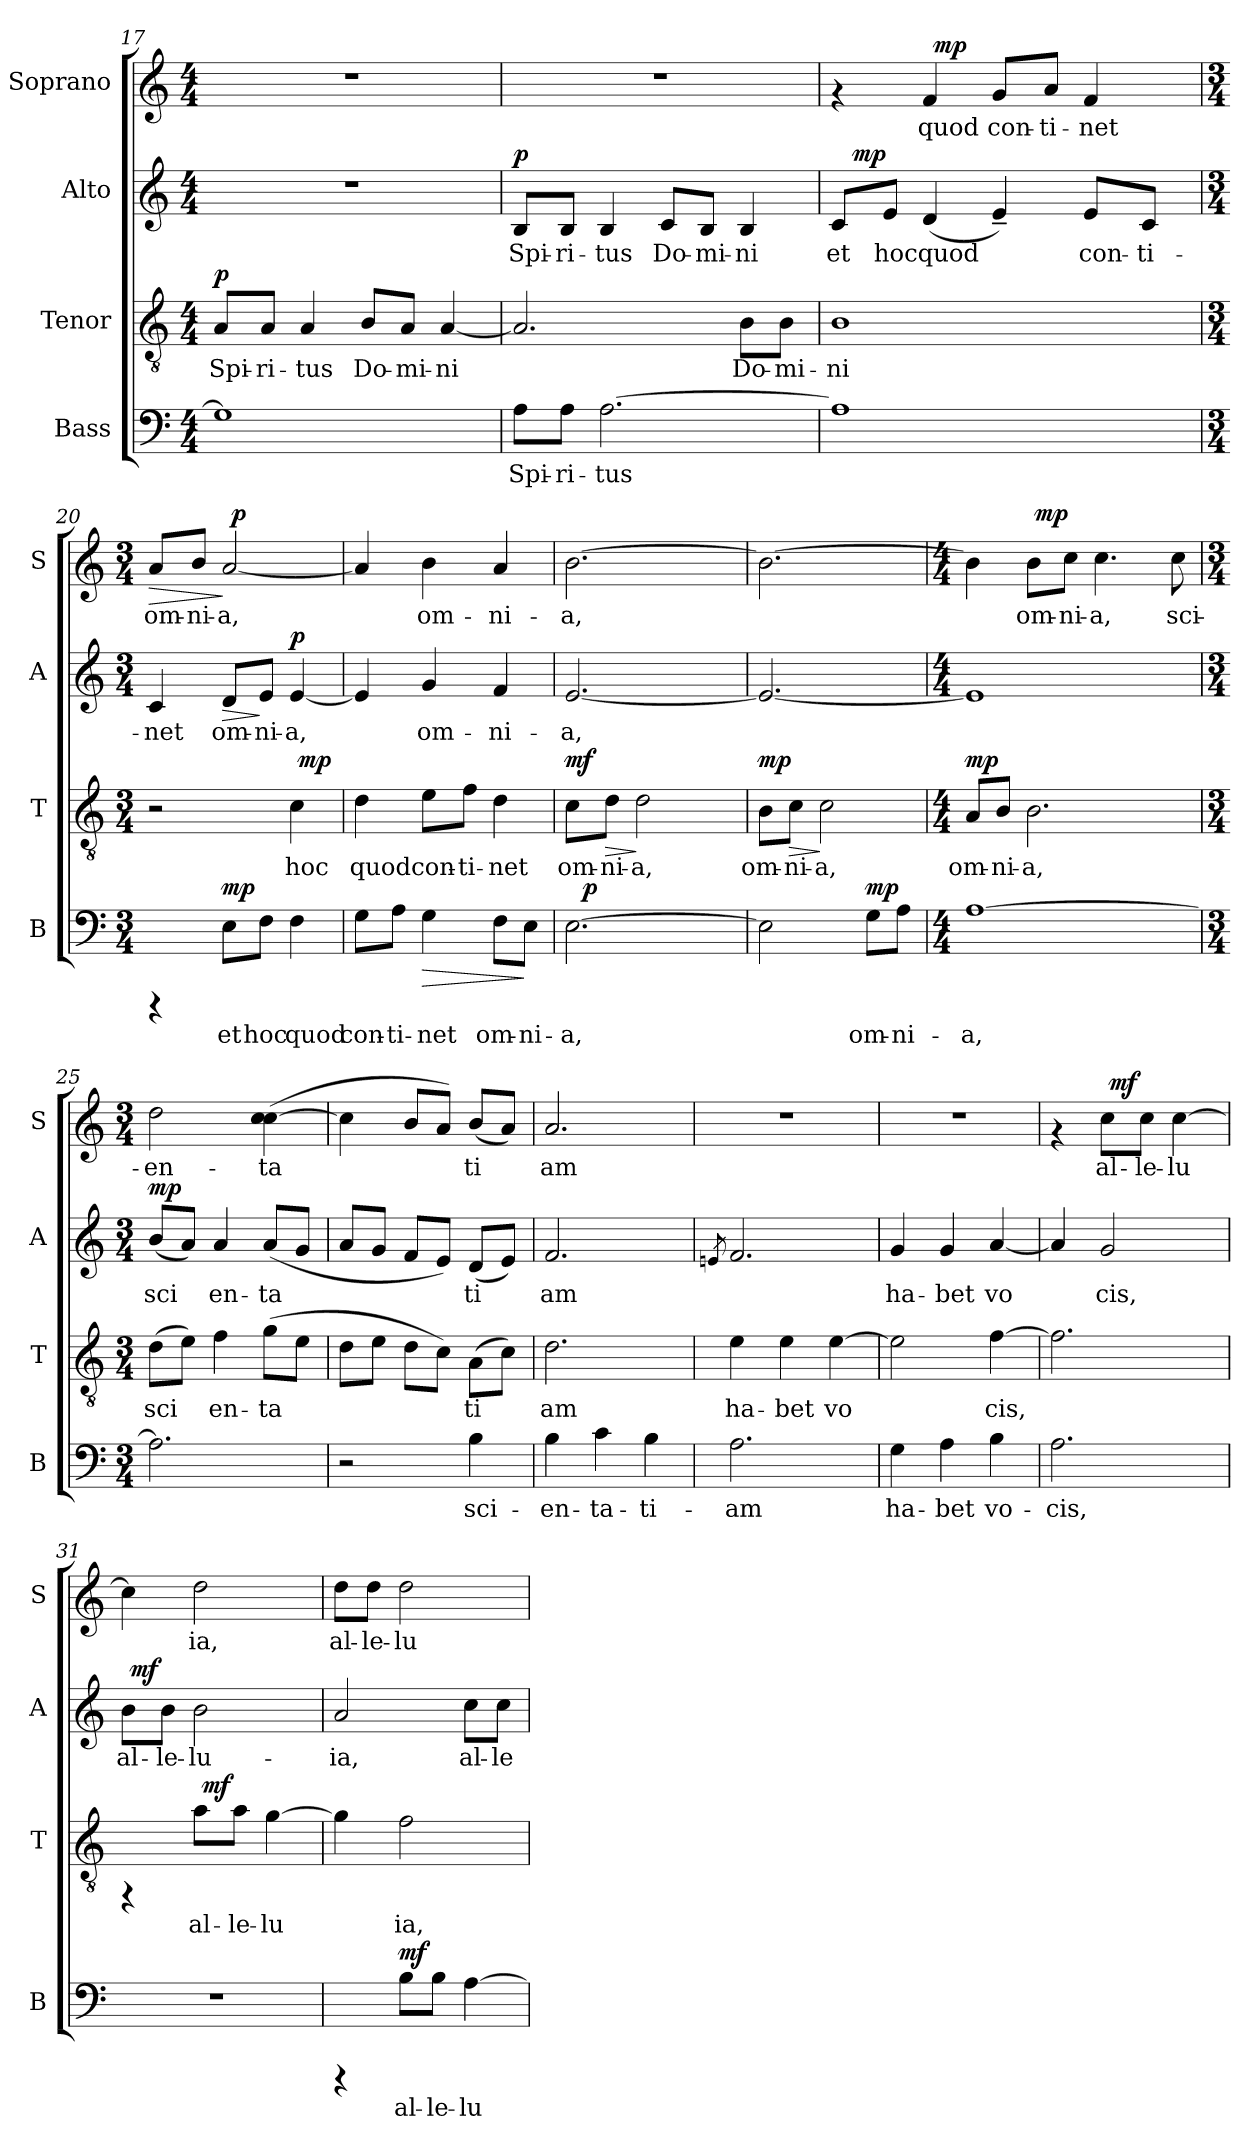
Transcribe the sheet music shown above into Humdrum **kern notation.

**kern	**text	**dynam	**kern	**text	**dynam	**kern	**text	**dynam	**kern	**text	**dynam
*part4	*part4	*part4	*part3	*part3	*part3	*part2	*part2	*part2	*part1	*part1	*part1
*staff4	*staff4	*staff4	*staff3	*staff3	*staff3	*staff2	*staff2	*staff2	*staff1	*staff1	*staff1
*I"Bass	*	*	*I"Tenor	*	*	*I"Alto	*	*	*I"Soprano	*	*
*I'B	*	*	*I'T	*	*	*I'A	*	*	*I'S	*	*
!!LO:LB:g=z
*clefF4	*	*	*clefGv2	*	*	*clefG2	*	*	*clefG2	*	*
*k[]	*	*	*k[]	*	*	*k[]	*	*	*k[]	*	*
*C:	*	*	*C:	*	*	*C:	*	*	*C:	*	*
*M4/4	*	*	*M4/4	*	*	*M4/4	*	*	*M4/4	*	*
=17	=17	=17	=17	=17	=17	=17	=17	=17	=17	=17	=17
!	!LO:LY:b	!	!	!LO:LY:b	!LO:DY:a	!	!	!	!	!	!
1G]	.	.	8A/L	Spi-	p	1r	.	.	1r	.	.
!	!	!	!	!LO:LY:b	!	!	!	!	!	!	!
.	.	.	8A/J	-ri-	.	.	.	.	.	.	.
!	!	!	!	!LO:LY:b	!	!	!	!	!	!	!
.	.	.	4A/	-tus	.	.	.	.	.	.	.
!	!	!	!	!LO:LY:b	!	!	!	!	!	!	!
.	.	.	8B/L	Do-	.	.	.	.	.	.	.
!	!	!	!	!LO:LY:b	!	!	!	!	!	!	!
.	.	.	8A/J	-mi-	.	.	.	.	.	.	.
!	!	!	!	!LO:LY:b	!	!	!	!	!	!	!
.	.	.	[<4A/	-ni	.	.	.	.	.	.	.
=18	=18	=18	=18	=18	=18	=18	=18	=18	=18	=18	=18
!	!LO:LY:b	!	!	!LO:LY:b	!	!	!LO:LY:b	!LO:DY:a	!	!	!
8A\L	Spi-	.	2.A/]	.	.	8B/L	Spi-	p	1r	.	.
!	!LO:LY:b	!	!	!	!	!	!LO:LY:b	!	!	!	!
8A\J	-ri-	.	.	.	.	8B/J	-ri-	.	.	.	.
!	!LO:LY:b	!	!	!	!	!	!LO:LY:b	!	!	!	!
[>2.A\	-tus	.	.	.	.	4B/	-tus	.	.	.	.
!	!	!	!	!	!	!	!LO:LY:b	!	!	!	!
.	.	.	.	.	.	8c/L	Do-	.	.	.	.
!	!	!	!	!	!	!	!LO:LY:b	!	!	!	!
.	.	.	.	.	.	8B/J	-mi-	.	.	.	.
!	!	!	!	!LO:LY:b	!	!	!LO:LY:b	!	!	!	!
.	.	.	8B\L	Do-	.	4B/	-ni	.	.	.	.
!	!	!	!	!LO:LY:b	!	!	!	!	!	!	!
.	.	.	8B\J	-mi-	.	.	.	.	.	.	.
=19	=19	=19	=19	=19	=19	=19	=19	=19	=19	=19	=19
!	!LO:LY:b	!	!	!LO:LY:b	!	!	!LO:LY:b	!	!	!	!
*	*	*	*	*	*	*^	*	*	*^	*	*
1A]	.	.	1B	-ni	.	8c/L	32.ryy	et	.	4rf	4ryy	.	.
!	!	!	!	!	!	!	!	!	!LO:DY:a	!	!	!	!
.	.	.	.	.	.	.	2ryy	.	mp	.	.	.	.
!	!	!	!	!	!	!	!	!LO:LY:b	!	!	!	!	!
.	.	.	.	.	.	8e/J	.	hoc	.	.	.	.	.
!	!	!	!	!	!	!	!	!LO:LY:b	!	!	!	!LO:LY:b:cj	!
.	.	.	.	.	.	(<4d/	.	quod	.	4f/	64ryy	quod	.
!	!	!	!	!	!	!	!	!	!	!	!	!	!LO:DY:a
.	.	.	.	.	.	.	.	.	.	.	2ryy	.	mp
!	!	!	!	!	!	!	!	!LO:LY:b	!	!	!	!LO:LY:b:cj	!
.	.	.	.	.	.	4e~</)	.	.	.	8g/L	.	con-	.
.	.	.	.	.	.	.	4ryy	.	.	.	.	.	.
!	!	!	!	!	!	!	!	!	!	!	!	!LO:LY:b:cj	!
.	.	.	.	.	.	.	.	.	.	8a/J	.	-ti-	.
!	!	!	!	!	!	!	!	!LO:LY:b	!	!	!	!LO:LY:b:cj	!
.	.	.	.	.	.	8e/L	.	con-	.	4f/	.	-net	.
.	.	.	.	.	.	.	.	.	.	.	8...ryy	.	.
.	.	.	.	.	.	.	8ryy	.	.	.	.	.	.
!	!	!	!	!	!	!	!	!LO:LY:b	!	!	!	!	!
.	.	.	.	.	.	8c/J	.	-ti-	.	.	.	.	.
.	.	.	.	.	.	.	16ryy	.	.	.	.	.	.
.	.	.	.	.	.	.	64ryy	.	.	.	.	.	.
*	*	*	*	*	*	*v	*v	*	*	*	*	*	*
=20	=20	=20	=20	=20	=20	=20	=20	=20	=20	=20	=20	=20
*M3/4	*	*	*M3/4	*	*	*M3/4	*	*	*M3/4	*	*	*
*	*	*	*	*	*	*^	*	*	*	*	*	*
!	!	!	!	!	!	!	!	!LO:LY:b	!	!	!	!LO:LY:b:cj	!LO:HP:b
*	*	*	*^	*	*	*v	*v	*	*	*	*	*	*
4rCCC	.	.	2r	2ryy	.	.	4c/	-net	.	8a/L	4ryy	om-	>
!	!	!	!	!	!	!	!	!	!	!	!	!LO:LY:b:cj	!
.	.	.	.	.	.	.	.	.	.	8b/J	.	-ni-	.
!	!LO:LY:b	!LO:DY:a	!	!	!	!	!	!LO:LY:b	!LO:HP:b	!	!	!LO:LY:b:cj	!
8E\L	et	mp	.	.	.	.	8d/L	om-	>	[<2a/	64ryy	-a,	]
!	!	!	!	!	!	!	!	!	!	!	!	!	!LO:DY:a
.	.	.	.	.	.	.	.	.	.	.	4ryy	.	p
!	!LO:LY:b	!	!	!	!	!	!	!LO:LY:b	!	!	!	!	!
8F\J	hoc	.	.	.	.	.	8e/J	-ni-	]	.	.	.	.
!	!LO:LY:b	!	!	!	!LO:LY:b	!	!	!LO:LY:b	!LO:DY:a	!	!	!	!
4F\	quod	.	4c\	64ryy	hoc	.	[<4e/	-a,	p	.	.	.	.
!	!	!	!	!	!	!LO:DY:a	!	!	!	!	!	!	!
.	.	.	.	8...ryy	.	mp	.	.	.	.	8...ryy	.	.
=21	=21	=21	=21	=21	=21	=21	=21	=21	=21	=21	=21	=21	=21
!	!LO:LY:b	!	!	!	!LO:LY:b	!	!	!LO:LY:b	!	!	!	!LO:LY:b:cj	!
*	*	*	*v	*v	*	*	*	*	*	*v	*v	*	*
8G\L	con-	.	4d\	quod	.	4e/]	.	.	4a/]	.	.
!	!LO:LY:b	!	!	!	!	!	!	!	!	!	!
8A\J	-ti-	.	.	.	.	.	.	.	.	.	.
!	!LO:LY:b	!LO:HP:b	!	!LO:LY:b	!	!	!LO:LY:b	!	!	!LO:LY:b:cj	!
4G\	-net	>	8e\L	con-	.	4g/	om-	.	4b\	om-	.
!	!	!	!	!LO:LY:b	!	!	!	!	!	!	!
.	.	.	8f\J	-ti-	.	.	.	.	.	.	.
!	!LO:LY:b	!	!	!LO:LY:b	!	!	!LO:LY:b	!	!	!LO:LY:b:cj	!
8F\L	om-	.	4d\	-net	.	4f/	-ni-	.	4a/	-ni-	.
!	!LO:LY:b	!	!	!	!	!	!	!	!	!	!
8E\J	-ni-	]	.	.	.	.	.	.	.	.	.
!!LO:PB:g=z
=22	=22	=22	=22	=22	=22	=22	=22	=22	=22	=22	=22
!	!LO:LY:b	!	!	!LO:LY:b	!LO:DY:a	!	!LO:LY:b	!	!	!LO:LY:b:cj	!
*^	*	*	*	*	*	*	*	*	*	*	*
[>2.E\	32.ryy	-a,	.	8c\L	om-	mf	[<2.e/	-a,	.	[>2.b\	-a,	.
!	!	!	!LO:DY:a	!	!	!	!	!	!	!	!	!
.	2ryy	.	p	.	.	.	.	.	.	.	.	.
!	!	!	!	!	!LO:LY:b	!LO:HP:b	!	!	!	!	!	!
.	.	.	.	8d\J	-ni-	>	.	.	.	.	.	.
!	!	!	!	!	!LO:LY:b	!	!	!	!	!	!	!
.	.	.	.	2d\	-a,	]	.	.	.	.	.	.
.	8ryy	.	.	.	.	.	.	.	.	.	.	.
.	16ryy	.	.	.	.	.	.	.	.	.	.	.
.	64ryy	.	.	.	.	.	.	.	.	.	.	.
=23	=23	=23	=23	=23	=23	=23	=23	=23	=23	=23	=23	=23
!	!	!LO:LY:b	!	!	!LO:LY:b	!LO:DY:a	!	!LO:LY:b	!	!	!LO:LY:b:cj	!
*v	*v	*	*	*	*	*	*	*	*	*	*	*
2E\]	.	.	8B\L	om-	mp	2.e/_<	.	.	2.b\_>	.	.
!	!	!	!	!LO:LY:b	!LO:HP:b	!	!	!	!	!	!
.	.	.	8c\J	-ni-	>	.	.	.	.	.	.
!	!	!	!	!LO:LY:b	!	!	!	!	!	!	!
.	.	.	2c\	-a,	]	.	.	.	.	.	.
!	!LO:LY:b	!LO:DY:a	!	!	!	!	!	!	!	!	!
8G\L	om-	mp	.	.	.	.	.	.	.	.	.
!	!LO:LY:b	!	!	!	!	!	!	!	!	!	!
8A\J	-ni-	.	.	.	.	.	.	.	.	.	.
=24	=24	=24	=24	=24	=24	=24	=24	=24	=24	=24	=24
*M4/4	*	*	*M4/4	*	*	*M4/4	*	*	*M4/4	*	*
!	!LO:LY:b	!	!	!LO:LY:b	!LO:DY:a	!	!LO:LY:b	!	!	!LO:LY:b:cj	!
*	*	*	*	*	*	*	*	*	*^	*	*
[>1A	-a,	.	8A/L	om-	mp	1e]	.	.	4b\]	4ryy	.	.
!	!	!	!	!LO:LY:b	!	!	!	!	!	!	!	!
.	.	.	8B/J	-ni-	.	.	.	.	.	.	.	.
!	!	!	!	!LO:LY:b	!	!	!	!	!	!	!LO:LY:b:cj	!
.	.	.	2.B\	-a,	.	.	.	.	8b\L	64ryy	om-	.
!	!	!	!	!	!	!	!	!	!	!	!	!LO:DY:a
.	.	.	.	.	.	.	.	.	.	2ryy	.	mp
!	!	!	!	!	!	!	!	!	!	!	!LO:LY:b:cj	!
.	.	.	.	.	.	.	.	.	8cc\J	.	-ni-	.
!	!	!	!	!	!	!	!	!	!	!	!LO:LY:b:cj	!
.	.	.	.	.	.	.	.	.	4.cc\	.	-a,	.
.	.	.	.	.	.	.	.	.	.	8...ryy	.	.
!	!	!	!	!	!	!	!	!	!	!	!LO:LY:b:cj	!
.	.	.	.	.	.	.	.	.	8cc\	.	sci-	.
*	*	*	*	*	*	*	*	*	*v	*v	*	*
=25	=25	=25	=25	=25	=25	=25	=25	=25	=25	=25	=25
*M3/4	*	*	*M3/4	*	*	*M3/4	*	*	*M3/4	*	*
*	*	*	*	*	*	*	*	*	*^	*	*
!	!LO:LY:b	!	!	!LO:LY:b	!	!	!LO:LY:b	!LO:DY:a	!	!	!LO:LY:b:cj	!
*	*	*	*	*	*	*	*	*	*v	*v	*	*
2.A\]	.	.	(>8d\L	sci-	.	(<8b/L	sci-	mp	2dd\	-en-	.
!	!	!	!	!LO:LY:b	!	!	!LO:LY:b	!	!	!	!
.	.	.	8e\J)	--	.	8a/J)	--	.	.	.	.
!	!	!	!	!LO:LY:b	!	!	!LO:LY:b	!	!	!	!
.	.	.	4f\	-en-	.	4a/	-en-	.	.	.	.
!	!	!	!	!LO:LY:b	!	!	!LO:LY:b	!	!	!LO:LY:b:cj	!
.	.	.	(>8g\L	-ta-	.	(<8a/L	-ta-	.	(>4cc\ [>4cc\	-ta-	.
!	!	!	!	!LO:LY:b	!	!	!LO:LY:b	!	!	!	!
.	.	.	8e\J	--	.	8g/J	--	.	.	.	.
=26	=26	=26	=26	=26	=26	=26	=26	=26	=26	=26	=26
!	!	!	!	!LO:LY:b	!	!	!LO:LY:b	!	!	!LO:LY:b:cj	!
2r	.	.	8d\L	--	.	8a/L	--	.	4cc\]	--	.
!	!	!	!	!LO:LY:b	!	!	!LO:LY:b	!	!	!	!
.	.	.	8e\J	--	.	8g/J	--	.	.	.	.
!	!	!	!	!LO:LY:b	!	!	!LO:LY:b	!	!	!LO:LY:b:cj	!
.	.	.	8d\L	--	.	8f/L	--	.	8b/L	--	.
!	!	!	!	!LO:LY:b	!	!	!LO:LY:b	!	!	!LO:LY:b:cj	!
.	.	.	8c\J)	--	.	8e/J)	--	.	8a/J)	--	.
!	!LO:LY:b	!	!	!LO:LY:b	!	!	!LO:LY:b	!	!	!LO:LY:b:cj	!
4B\	sci-	.	(>8A\L	-ti-	.	(<8d/L	-ti-	.	(<8b/L	-ti-	.
!	!	!	!	!LO:LY:b	!	!	!LO:LY:b	!	!	!LO:LY:b:cj	!
.	.	.	8c\J)	--	.	8e/J)	--	.	8a/J)	--	.
=27	=27	=27	=27	=27	=27	=27	=27	=27	=27	=27	=27
!	!LO:LY:b	!	!	!LO:LY:b	!	!	!LO:LY:b	!	!	!LO:LY:b:cj	!
4B\	-en-	.	2.d\	-am	.	2.f/	-am	.	2.a/	-am	.
!	!LO:LY:b	!	!	!	!	!	!	!	!	!	!
4c\	-ta-	.	.	.	.	.	.	.	.	.	.
!	!LO:LY:b	!	!	!	!	!	!	!	!	!	!
4B\	-ti-	.	.	.	.	.	.	.	.	.	.
!!LO:PB:g=z
=28	=28	=28	=28	=28	=28	=28	=28	=28	=28	=28	=28
.	.	.	.	.	.	8qen/	.	.	.	.	.
!	!LO:LY:b	!	!	!LO:LY:b	!	!	!LO:LY:b	!	!	!	!
2.A\	-am	.	4e\	ha-	.	2.f/	.	.	2.r	.	.
!	!	!	!	!LO:LY:b	!	!	!	!	!	!	!
.	.	.	4e\	-bet	.	.	.	.	.	.	.
!	!	!	!	!LO:LY:b	!	!	!	!	!	!	!
.	.	.	[>4e\	vo-	.	.	.	.	.	.	.
=29	=29	=29	=29	=29	=29	=29	=29	=29	=29	=29	=29
!	!LO:LY:b	!	!	!LO:LY:b	!	!	!LO:LY:b	!	!	!	!
4G\	ha-	.	2e\]	--	.	4g/	ha-	.	2.r	.	.
!	!LO:LY:b	!	!	!	!	!	!LO:LY:b	!	!	!	!
4A\	-bet	.	.	.	.	4g/	-bet	.	.	.	.
!	!LO:LY:b	!	!	!LO:LY:b	!	!	!LO:LY:b	!	!	!	!
4B\	vo-	.	[>4f\	-cis,	.	[<4a/	vo-	.	.	.	.
=30	=30	=30	=30	=30	=30	=30	=30	=30	=30	=30	=30
!	!LO:LY:b	!	!	!LO:LY:b	!	!	!LO:LY:b	!	!	!	!
*	*	*	*	*	*	*	*	*	*^	*	*
2.A\	-cis,	.	2.f\]	.	.	4a/]	--	.	4rf	4ryy	.	.
!	!	!	!	!	!	!	!LO:LY:b	!	!	!	!LO:LY:b:cj	!
.	.	.	.	.	.	2g/	-cis,	.	8cc\L	64ryy	al-	.
!	!	!	!	!	!	!	!	!	!	!	!	!LO:DY:a
.	.	.	.	.	.	.	.	.	.	4ryy	.	mf
!	!	!	!	!	!	!	!	!	!	!	!LO:LY:b:cj	!
.	.	.	.	.	.	.	.	.	8cc\J	.	-le-	.
!	!	!	!	!	!	!	!	!	!	!	!LO:LY:b:cj	!
.	.	.	.	.	.	.	.	.	[>4cc\	.	-lu-	.
.	.	.	.	.	.	.	.	.	.	8...ryy	.	.
=31	=31	=31	=31	=31	=31	=31	=31	=31	=31	=31	=31	=31
!	!	!	!	!	!	!	!LO:LY:b	!	!	!	!LO:LY:b:cj	!
*	*	*	*^	*	*	*^	*	*	*v	*v	*	*
2.r	.	.	4rFF	4ryy	.	.	8b\L	64ryy	al-	.	4cc\]	--	.
!	!	!	!	!	!	!	!	!	!	!LO:DY:a	!	!	!
.	.	.	.	.	.	.	.	2ryy	.	mf	.	.	.
!	!	!	!	!	!	!	!	!	!LO:LY:b	!	!	!	!
.	.	.	.	.	.	.	8b\J	.	-le-	.	.	.	.
!	!	!	!	!	!LO:LY:b	!	!	!	!LO:LY:b	!	!	!LO:LY:b:cj	!
.	.	.	8a\L	64ryy	al-	.	2b\	.	-lu-	.	2dd\	-ia,	.
!	!	!	!	!	!	!LO:DY:a	!	!	!	!	!	!	!
.	.	.	.	4ryy	.	mf	.	.	.	.	.	.	.
!	!	!	!	!	!LO:LY:b	!	!	!	!	!	!	!	!
.	.	.	8a\J	.	-le-	.	.	.	.	.	.	.	.
!	!	!	!	!	!LO:LY:b	!	!	!	!	!	!	!	!
.	.	.	[>4g\	.	-lu-	.	.	.	.	.	.	.	.
.	.	.	.	8...ryy	.	.	.	8...ryy	.	.	.	.	.
=32	=32	=32	=32	=32	=32	=32	=32	=32	=32	=32	=32	=32	=32
!	!	!	!	!	!LO:LY:b	!	!	!	!LO:LY:b	!	!	!LO:LY:b:cj	!
*	*	*	*v	*v	*	*	*	*	*	*	*	*	*
*	*	*	*	*	*	*v	*v	*	*	*	*	*
4rCCC	.	.	4g\]	--	.	2a/	-ia,	.	8dd\L	al-	.
!	!	!	!	!	!	!	!	!	!	!LO:LY:b:cj	!
.	.	.	.	.	.	.	.	.	8dd\J	-le-	.
!	!LO:LY:b	!LO:DY:a	!	!LO:LY:b	!	!	!	!	!	!LO:LY:b:cj	!
8B\L	al-	mf	2f\	-ia,	.	.	.	.	2dd\	-lu-	.
!	!LO:LY:b	!	!	!	!	!	!	!	!	!	!
8B\J	-le-	.	.	.	.	.	.	.	.	.	.
!	!LO:LY:b	!	!	!	!	!	!LO:LY:b	!	!	!	!
[>4A\	-lu-	.	.	.	.	8cc\L	al-	.	.	.	.
!	!	!	!	!	!	!	!LO:LY:b	!	!	!	!
.	.	.	.	.	.	8cc\J	-le-	.	.	.	.
=	=	=	=	=	=	=	=	=	=	=	=
*-	*-	*-	*-	*-	*-	*-	*-	*-	*-	*-	*-
